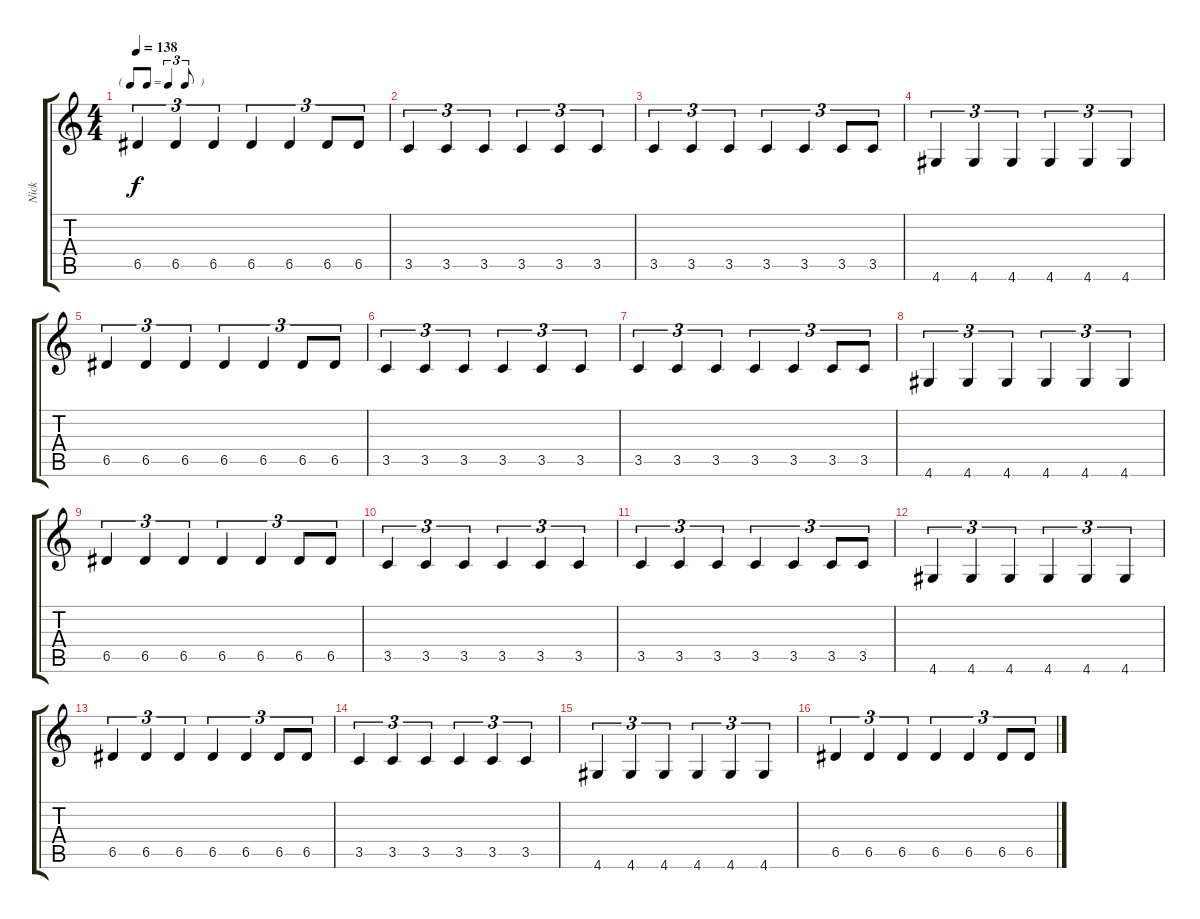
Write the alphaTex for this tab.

\track ("Nick" "Nick") {instrument distortionguitar}
\staff {score tabs}
\tuning (E4 B3 G3 D3 A2 E2) {hide}
\ts (4 4)
\tf triplet8th
\tempo 138
\clef g2
\ks c
6.5.4{tu (3 2) dy f} 6.5.4{tu (3 2)} 6.5.4{tu (3 2)} 6.5.4{tu (3 2)} 6.5.4{tu (3 2)} 6.5.8{tu (3 2)} 6.5.8{tu (3 2)} |
3.5.4{tu (3 2)} 3.5.4{tu (3 2)} 3.5.4{tu (3 2)} 3.5.4{tu (3 2)} 3.5.4{tu (3 2)} 3.5.4{tu (3 2)} |
3.5.4{tu (3 2)} 3.5.4{tu (3 2)} 3.5.4{tu (3 2)} 3.5.4{tu (3 2)} 3.5.4{tu (3 2)} 3.5.8{tu (3 2)} 3.5.8{tu (3 2)} |
4.6.4{tu (3 2)} 4.6.4{tu (3 2)} 4.6.4{tu (3 2)} 4.6.4{tu (3 2)} 4.6.4{tu (3 2)} 4.6.4{tu (3 2)} |
6.5.4{tu (3 2)} 6.5.4{tu (3 2)} 6.5.4{tu (3 2)} 6.5.4{tu (3 2)} 6.5.4{tu (3 2)} 6.5.8{tu (3 2)} 6.5.8{tu (3 2)} |
3.5.4{tu (3 2)} 3.5.4{tu (3 2)} 3.5.4{tu (3 2)} 3.5.4{tu (3 2)} 3.5.4{tu (3 2)} 3.5.4{tu (3 2)} |
3.5.4{tu (3 2)} 3.5.4{tu (3 2)} 3.5.4{tu (3 2)} 3.5.4{tu (3 2)} 3.5.4{tu (3 2)} 3.5.8{tu (3 2)} 3.5.8{tu (3 2)} |
4.6.4{tu (3 2)} 4.6.4{tu (3 2)} 4.6.4{tu (3 2)} 4.6.4{tu (3 2)} 4.6.4{tu (3 2)} 4.6.4{tu (3 2)} |
6.5.4{tu (3 2)} 6.5.4{tu (3 2)} 6.5.4{tu (3 2)} 6.5.4{tu (3 2)} 6.5.4{tu (3 2)} 6.5.8{tu (3 2)} 6.5.8{tu (3 2)} |
3.5.4{tu (3 2)} 3.5.4{tu (3 2)} 3.5.4{tu (3 2)} 3.5.4{tu (3 2)} 3.5.4{tu (3 2)} 3.5.4{tu (3 2)} |
3.5.4{tu (3 2)} 3.5.4{tu (3 2)} 3.5.4{tu (3 2)} 3.5.4{tu (3 2)} 3.5.4{tu (3 2)} 3.5.8{tu (3 2)} 3.5.8{tu (3 2)} |
4.6.4{tu (3 2)} 4.6.4{tu (3 2)} 4.6.4{tu (3 2)} 4.6.4{tu (3 2)} 4.6.4{tu (3 2)} 4.6.4{tu (3 2)} |
6.5.4{tu (3 2)} 6.5.4{tu (3 2)} 6.5.4{tu (3 2)} 6.5.4{tu (3 2)} 6.5.4{tu (3 2)} 6.5.8{tu (3 2)} 6.5.8{tu (3 2)} |
3.5.4{tu (3 2)} 3.5.4{tu (3 2)} 3.5.4{tu (3 2)} 3.5.4{tu (3 2)} 3.5.4{tu (3 2)} 3.5.4{tu (3 2)} |
4.6.4{tu (3 2)} 4.6.4{tu (3 2)} 4.6.4{tu (3 2)} 4.6.4{tu (3 2)} 4.6.4{tu (3 2)} 4.6.4{tu (3 2)} |
6.5.4{tu (3 2)} 6.5.4{tu (3 2)} 6.5.4{tu (3 2)} 6.5.4{tu (3 2)} 6.5.4{tu (3 2)} 6.5.8{tu (3 2)} 6.5.8{tu (3 2)}
